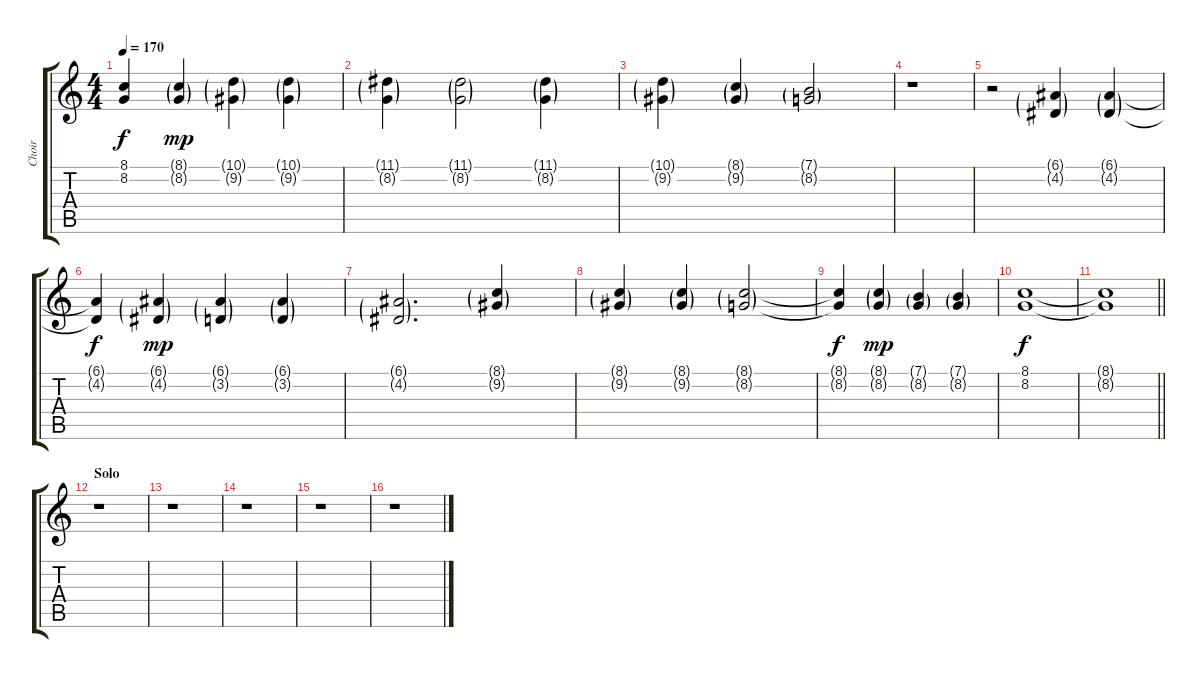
\track ("Choir" "Choir") {instrument choiraahs}
\staff {score tabs}
\tuning (E4 B3 G3 D3 A2 E2) {hide}
\ts (4 4)
\tempo 170
\clef g2
\ks c
(8.1{t} 8.2{t}).4{dy f} (8.1{g} 8.2{g}).4{dy mp} (10.1{g} 9.2{g}).4 (10.1{g} 9.2{g}).4 |
(11.1{g} 8.2{g}).4 (11.1{g} 8.2{g}).2 (11.1{g} 8.2{g}).4 |
(10.1{g} 9.2{g}).4 (8.1{g} 9.2{g}).4 (7.1{g} 8.2{g}).2 |
r.1 |
r.2 (6.1{g} 4.2{g}).4 (6.1{g} 4.2{g}).4 |
(6.1{t} 4.2{t}).4{dy f} (6.1{g} 4.2{g}).4{dy mp} (6.1{g} 3.2{g}).4 (6.1{g} 3.2{g}).4 |
(6.1{g} 4.2{g}).2{d} (8.1{g} 9.2{g}).4 |
(8.1{g} 9.2{g}).4 (8.1{g} 9.2{g}).4 (8.1{g} 8.2{g}).2 |
(8.1{t} 8.2{t}).4{dy f} (8.1{g} 8.2{g}).4{dy mp} (7.1{g} 8.2{g}).4 (7.1{g} 8.2{g}).4 |
(8.1 8.2).1{dy f} |
\barLineRight lightlight
(8.1{t} 8.2{t}).1 |
\section ("" "Solo")
r.1 |
r.1 |
r.1 |
r.1 |
r.1
